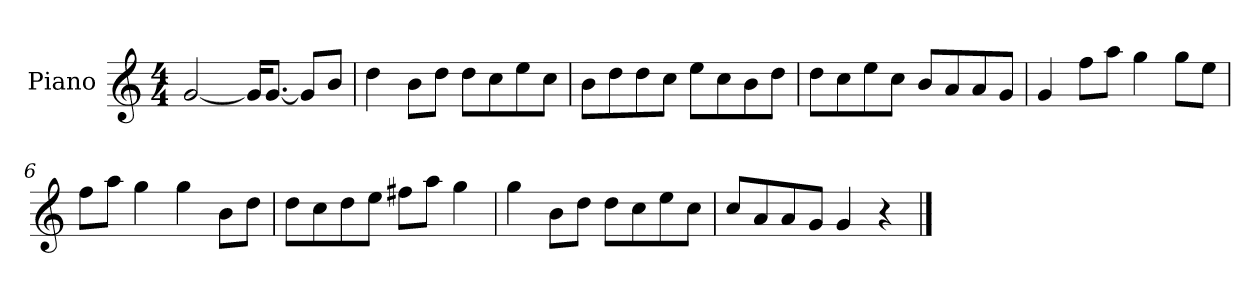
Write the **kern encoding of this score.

**kern
*part1
*staff1
*I"Piano
*I'P-no
*clefG2
*k[]
*M4/4
*MM90
=1
[2g/
16g/KL]
[8.g/J
8g/L]
8b/J
=2
4dd\
8b\L
8dd\J
8dd\L
8cc\
8ee\
8cc\J
=3
8b\L
8dd\
8dd\
8cc\J
8ee\L
8cc\
8b\
8dd\J
=4
8dd\L
8cc\
8ee\
8cc\J
8b/L
8a/
8a/
8g/J
=5
4g/
8ff\L
8aa\J
4gg\
8gg\L
8ee\J
!!LO:LB:g=z
=6
8ff\L
8aa\J
4gg\
4gg\
8b\L
8dd\J
=7
8dd\L
8cc\
8dd\
8ee\J
8ff#X\L
8aa\J
4gg\
=8
4gg\
8b\L
8dd\J
8dd\L
8cc\
8ee\
8cc\J
=9
8cc/L
8a/
8a/
8g/J
4g/
4r
==
*-
